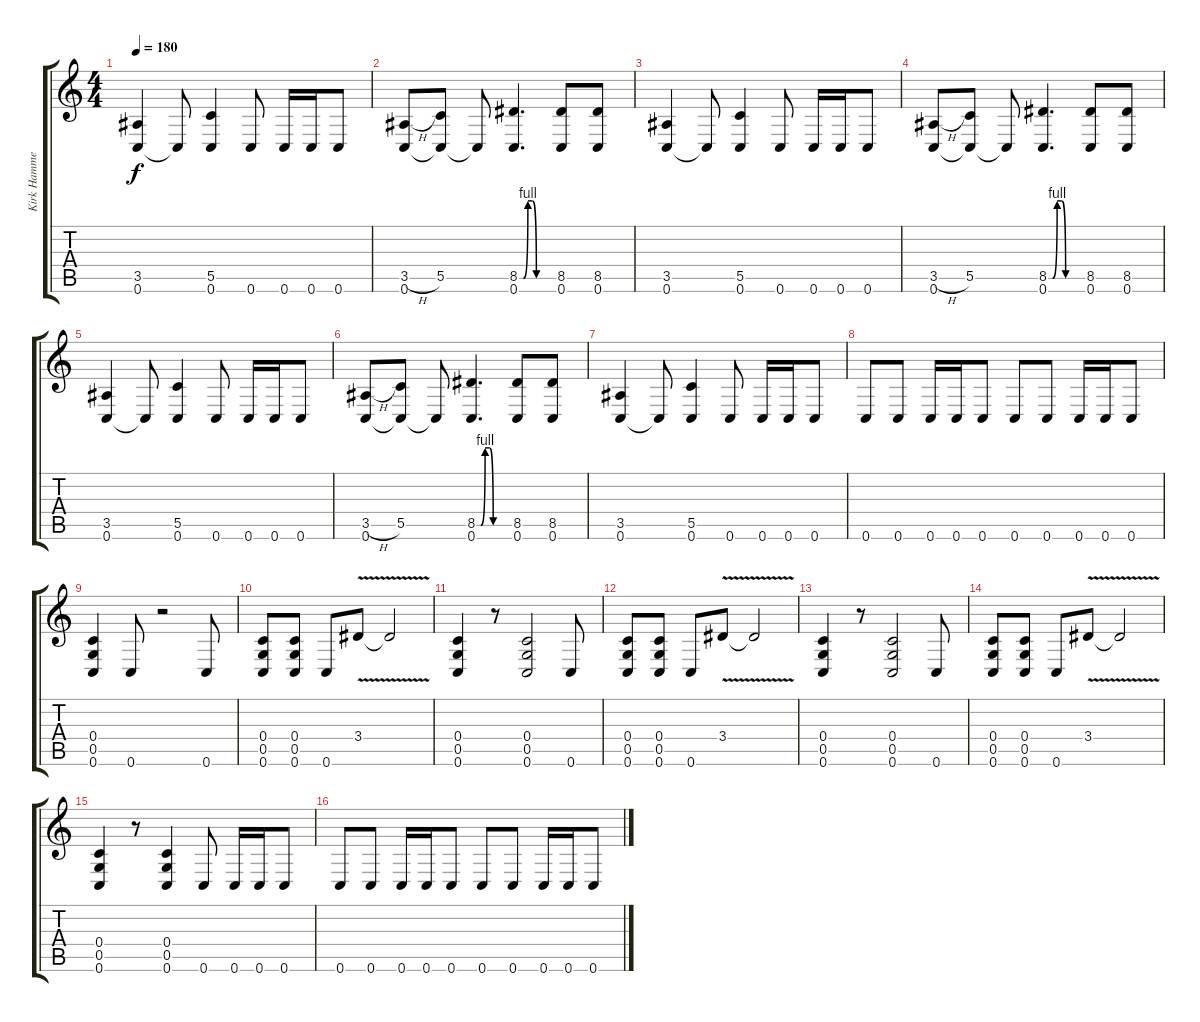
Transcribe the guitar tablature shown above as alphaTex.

\track ("Kirk Hammet" "Kirk Hamme") {instrument distortionguitar}
\staff {score tabs}
\tuning (D4 A3 F3 C3 G2 C2) {hide}
\ts (4 4)
\tempo 180
\clef g2
\ks c
(3.5 0.6).4{dy f} 0.6{t}.8 (5.5 0.6).4 0.6.8 0.6.16 0.6.16 0.6.8 |
(3.5{h} 0.6).8 (5.5 0.6{t}).8 0.6{t}.8 (8.5{be (custom 0 0 7 0 15 4 23 4 30 0 45 0 60 0)} 0.6).4{d} (8.5 0.6).8 (8.5 0.6).8 |
(3.5 0.6).4 0.6{t}.8 (5.5 0.6).4 0.6.8 0.6.16 0.6.16 0.6.8 |
(3.5{h} 0.6).8 (5.5 0.6{t}).8 0.6{t}.8 (8.5{be (custom 0 0 7 0 15 4 23 4 30 0 45 0 60 0)} 0.6).4{d} (8.5 0.6).8 (8.5 0.6).8 |
(3.5 0.6).4 0.6{t}.8 (5.5 0.6).4 0.6.8 0.6.16 0.6.16 0.6.8 |
(3.5{h} 0.6).8 (5.5 0.6{t}).8 0.6{t}.8 (8.5{be (custom 0 0 7 0 15 4 23 4 30 0 45 0 60 0)} 0.6).4{d} (8.5 0.6).8 (8.5 0.6).8 |
(3.5 0.6).4 0.6{t}.8 (5.5 0.6).4 0.6.8 0.6.16 0.6.16 0.6.8 |
0.6.8 0.6.8 0.6.16 0.6.16 0.6.8 0.6.8 0.6.8 0.6.16 0.6.16 0.6.8 |
(0.4 0.5 0.6).4 0.6.8 r.2 0.6.8 |
(0.4 0.5 0.6).8 (0.4 0.5 0.6).8 0.6.8 3.4{v}.8 3.4{t}.2 |
(0.4 0.5 0.6).4 r.8 (0.4 0.5 0.6).2 0.6.8 |
(0.4 0.5 0.6).8 (0.4 0.5 0.6).8 0.6.8 3.4{v}.8 3.4{t}.2 |
(0.4 0.5 0.6).4 r.8 (0.4 0.5 0.6).2 0.6.8 |
(0.4 0.5 0.6).8 (0.4 0.5 0.6).8 0.6.8 3.4{v}.8 3.4{t}.2 |
(0.4 0.5 0.6).4 r.8 (0.4 0.5 0.6).4 0.6.8 0.6.16 0.6.16 0.6.8 |
0.6.8 0.6.8 0.6.16 0.6.16 0.6.8 0.6.8 0.6.8 0.6.16 0.6.16 0.6.8
